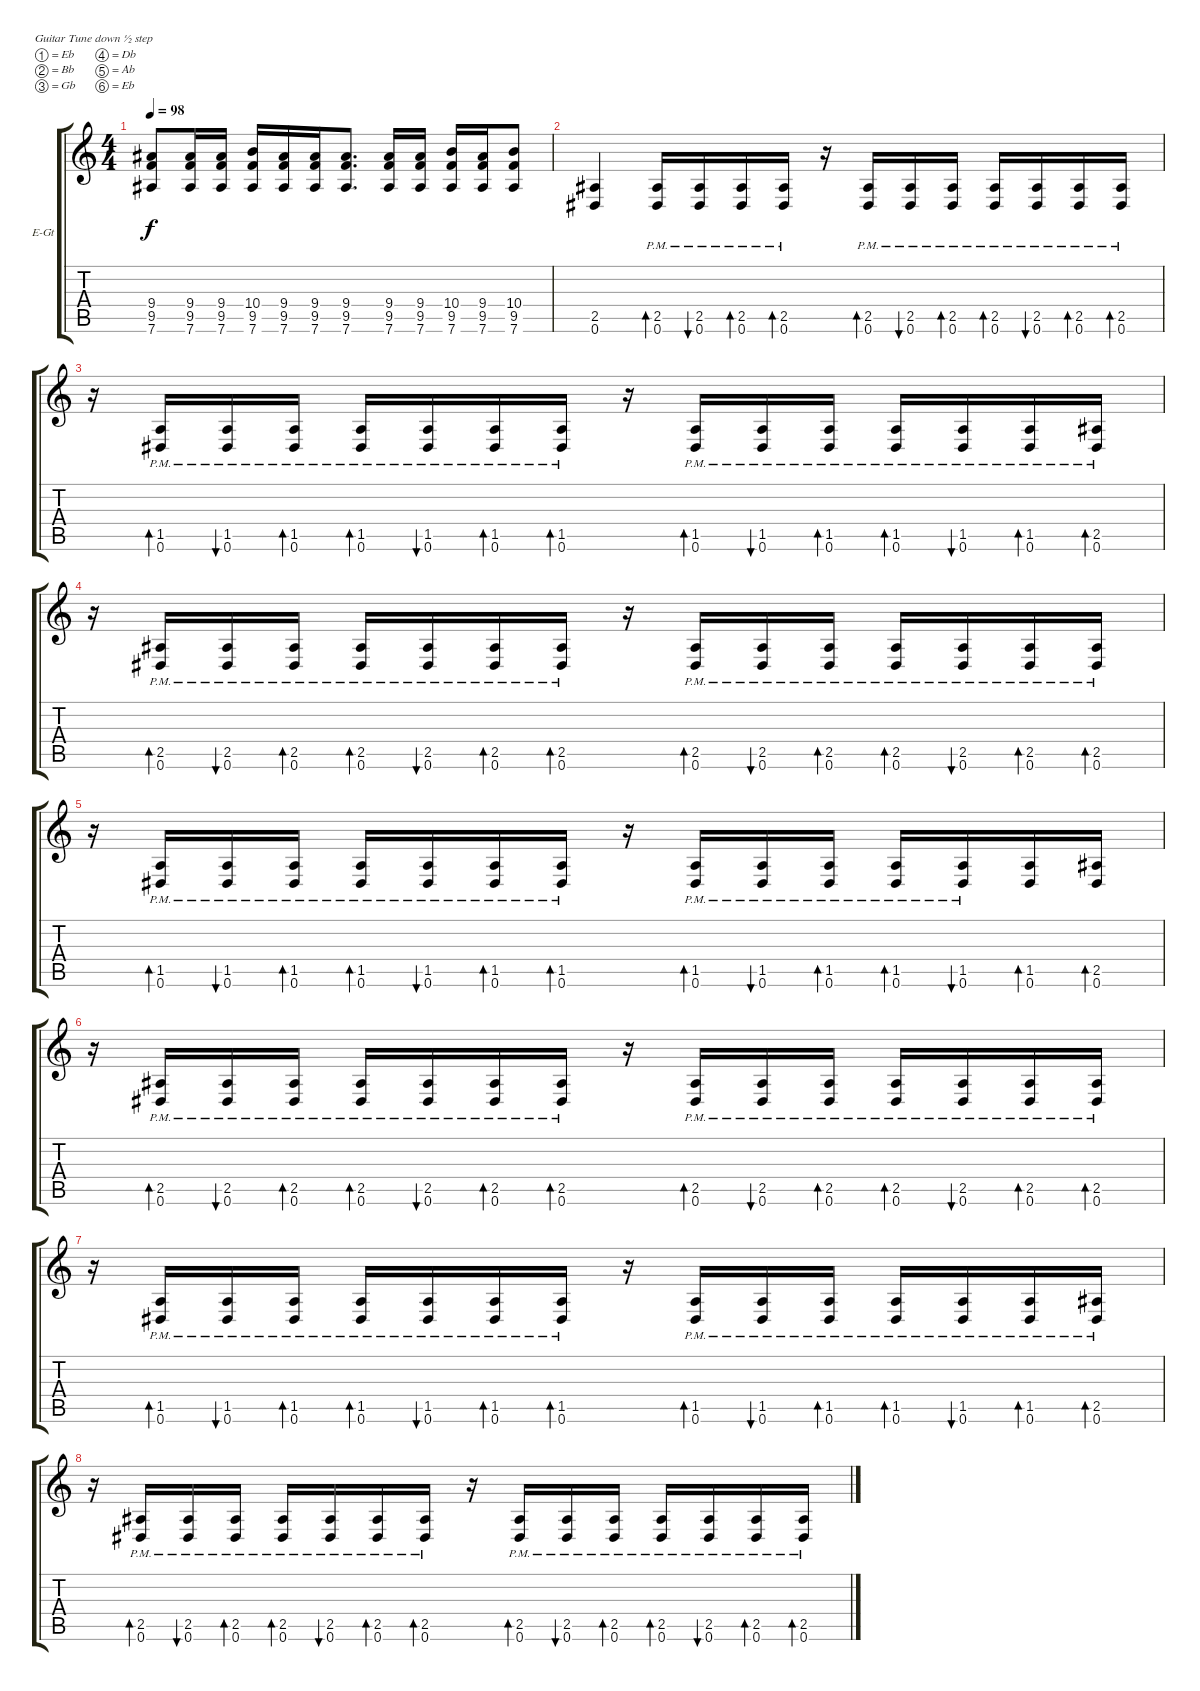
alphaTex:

\bracketExtendMode groupsimilarinstruments
\firstSystemTrackNameOrientation horizontal
\otherSystemsTrackNameOrientation horizontal
\track ("Electric Guitar 1" "E-Gt") {instrument distortionguitar}
\staff {score tabs}
\tuning (Eb4 Bb3 Gb3 Db3 Ab2 Eb2)
\ts (4 4)
\tempo 98
\clef g2
\ks c
(7.6{t} 9.5{t} 9.4{t}).8{dy f} (7.6 9.5 9.4).16 (7.6 9.5 9.4).16 (7.6 9.5 10.4).16 (7.6 9.5 9.4).16 (7.6 9.5 9.4).16 (7.6 9.5 9.4).8{d} (7.6 9.5 9.4).16 (7.6 9.5 9.4).16 (7.6 9.5 10.4).16 (7.6 9.5 9.4).16 (7.6 9.5 10.4).8 |
(0.6 2.5).4 (0.6{pm} 2.5{pm}).16{bd 30} (0.6{pm} 2.5{pm}).16{bu 30} (0.6{pm} 2.5{pm}).16{bd 30} (0.6{pm} 2.5{pm}).16{bd 30} r.16 (0.6{pm} 2.5{pm}).16{bd 30} (0.6{pm} 2.5{pm}).16{bu 30} (0.6{pm} 2.5{pm}).16{bd 30} (0.6{pm} 2.5{pm}).16{bd 30} (0.6{pm} 2.5{pm}).16{bu 30} (0.6{pm} 2.5{pm}).16{bd 30} (0.6{pm} 2.5{pm}).16{bd 30} |
r.16 (0.6{pm} 1.5{pm}).16{bd 30} (0.6{pm} 1.5{pm}).16{bu 30} (0.6{pm} 1.5{pm}).16{bd 30} (0.6{pm} 1.5{pm}).16{bd 30} (0.6{pm} 1.5{pm}).16{bu 30} (0.6{pm} 1.5{pm}).16{bd 30} (0.6{pm} 1.5{pm}).16{bd 30} r.16 (0.6{pm} 1.5{pm}).16{bd 30} (0.6{pm} 1.5{pm}).16{bu 30} (0.6{pm} 1.5{pm}).16{bd 30} (0.6{pm} 1.5{pm}).16{bd 30} (0.6{pm} 1.5{pm}).16{bu 30} (0.6{pm} 1.5{pm}).16{bd 30} (0.6{pm} 2.5{pm}).16{bd 30} |
r.16 (0.6{pm} 2.5{pm}).16{bd 30} (0.6{pm} 2.5{pm}).16{bu 30} (0.6{pm} 2.5{pm}).16{bd 30} (0.6{pm} 2.5{pm}).16{bd 30} (0.6{pm} 2.5{pm}).16{bu 30} (0.6{pm} 2.5{pm}).16{bd 30} (0.6{pm} 2.5{pm}).16{bd 30} r.16 (0.6{pm} 2.5{pm}).16{bd 30} (0.6{pm} 2.5{pm}).16{bu 30} (0.6{pm} 2.5{pm}).16{bd 30} (0.6{pm} 2.5{pm}).16{bd 30} (0.6{pm} 2.5{pm}).16{bu 30} (0.6{pm} 2.5{pm}).16{bd 30} (0.6{pm} 2.5{pm}).16{bd 30} |
r.16 (0.6{pm} 1.5{pm}).16{bd 30} (0.6{pm} 1.5{pm}).16{bu 30} (0.6{pm} 1.5{pm}).16{bd 30} (0.6{pm} 1.5{pm}).16{bd 30} (0.6{pm} 1.5{pm}).16{bu 30} (0.6{pm} 1.5{pm}).16{bd 30} (0.6{pm} 1.5{pm}).16{bd 30} r.16 (0.6{pm} 1.5{pm}).16{bd 30} (0.6{pm} 1.5{pm}).16{bu 30} (0.6{pm} 1.5{pm}).16{bd 30} (0.6{pm} 1.5{pm}).16{bd 30} (0.6{pm} 1.5{pm}).16{bu 30} (0.6 1.5).16{bd 30} (0.6 2.5).16{bd 30} |
r.16 (0.6{pm} 2.5{pm}).16{bd 30} (0.6{pm} 2.5{pm}).16{bu 30} (0.6{pm} 2.5{pm}).16{bd 30} (0.6{pm} 2.5{pm}).16{bd 30} (0.6{pm} 2.5{pm}).16{bu 30} (0.6{pm} 2.5{pm}).16{bd 30} (0.6{pm} 2.5{pm}).16{bd 30} r.16 (0.6{pm} 2.5{pm}).16{bd 30} (0.6{pm} 2.5{pm}).16{bu 30} (0.6{pm} 2.5{pm}).16{bd 30} (0.6{pm} 2.5{pm}).16{bd 30} (0.6{pm} 2.5{pm}).16{bu 30} (0.6{pm} 2.5{pm}).16{bd 30} (0.6{pm} 2.5{pm}).16{bd 30} |
r.16 (0.6{pm} 1.5{pm}).16{bd 30} (0.6{pm} 1.5{pm}).16{bu 30} (0.6{pm} 1.5{pm}).16{bd 30} (0.6{pm} 1.5{pm}).16{bd 30} (0.6{pm} 1.5{pm}).16{bu 30} (0.6{pm} 1.5{pm}).16{bd 30} (0.6{pm} 1.5{pm}).16{bd 30} r.16 (0.6{pm} 1.5{pm}).16{bd 30} (0.6{pm} 1.5{pm}).16{bu 30} (0.6{pm} 1.5{pm}).16{bd 30} (0.6{pm} 1.5{pm}).16{bd 30} (0.6{pm} 1.5{pm}).16{bu 30} (0.6{pm} 1.5{pm}).16{bd 30} (0.6{pm} 2.5{pm}).16{bd 30} |
r.16 (0.6{pm} 2.5{pm}).16{bd 30} (0.6{pm} 2.5{pm}).16{bu 30} (0.6{pm} 2.5{pm}).16{bd 30} (0.6{pm} 2.5{pm}).16{bd 30} (0.6{pm} 2.5{pm}).16{bu 30} (0.6{pm} 2.5{pm}).16{bd 30} (0.6{pm} 2.5{pm}).16{bd 30} r.16 (0.6{pm} 2.5{pm}).16{bd 30} (0.6{pm} 2.5{pm}).16{bu 30} (0.6{pm} 2.5{pm}).16{bd 30} (0.6{pm} 2.5{pm}).16{bd 30} (0.6{pm} 2.5{pm}).16{bu 30} (0.6{pm} 2.5{pm}).16{bd 30} (0.6{pm} 2.5{pm}).16{bd 30}
